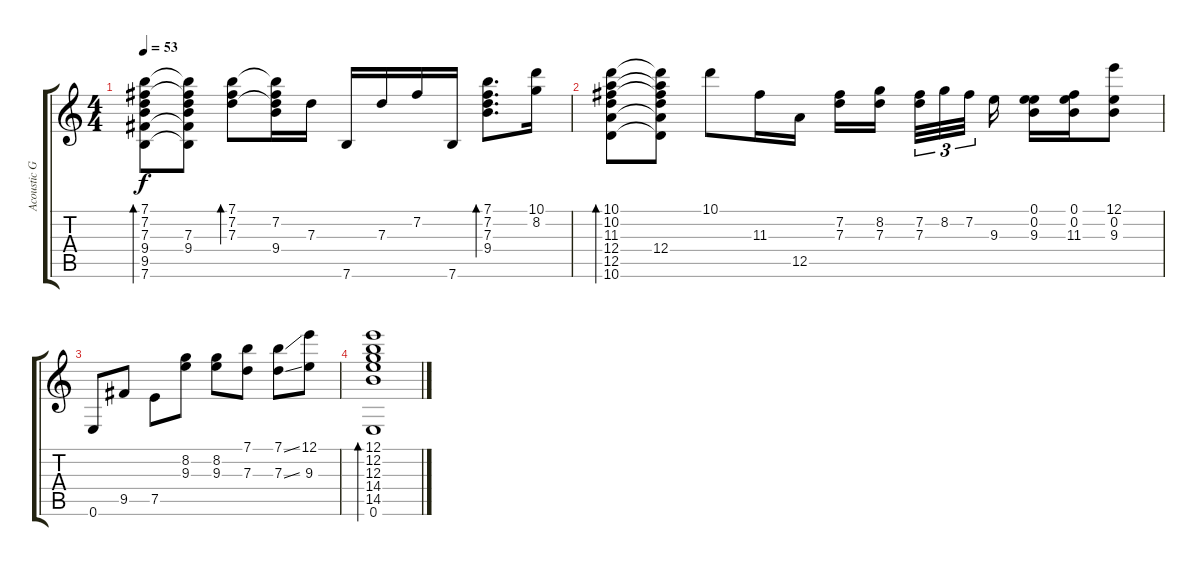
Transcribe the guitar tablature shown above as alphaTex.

\track ("Acoustic Guitar" "Acoustic G") {instrument acousticguitarsteel}
\staff {score tabs}
\tuning (E4 B3 G3 D3 A2 E2) {hide}
\ts (4 4)
\tempo 53
\clef g2
\ks c
(7.1 7.2 7.3 9.4 9.5 7.6).8{bd 60 dy f} (7.1{t} 7.2{t} 7.3 9.4 9.5{t} 7.6{t}).8 (7.1 7.2 7.3).8{bd 60} (7.1{t} 7.2 7.3{t} 9.4).16 7.3.16 7.6.16 7.3.16 7.2.16 7.6.16 (7.1 7.2 7.3 9.4).8{d bd 60} (10.1 8.2).16 |
(10.1 10.2 11.3 12.4 12.5 10.6).8{bd 60} (10.1{t} 10.2{t} 11.3{t} 12.4 12.5{t} 10.6{t}).8 10.1.8 11.3.16 12.5.16 (7.2 7.3).16 (8.2 7.3).16{beam splitsecondary} (7.2 7.3).32{tu (3 2)} 8.2.32{tu (3 2)} 7.2.32{tu (3 2) beam splitsecondary} 9.3.16 (0.1 0.2 9.3).16 (0.1 0.2 11.3).16 (12.1 0.2 9.3).8 |
0.6.8 9.5.8 7.5.8 (8.2 9.3).8 (8.2 9.3).8 (7.1 7.3).8 (7.1{ss} 7.3{ss}).8 (12.1 9.3).8 |
(12.1 12.2 12.3 14.4 14.5 0.6).1{bd 60}
